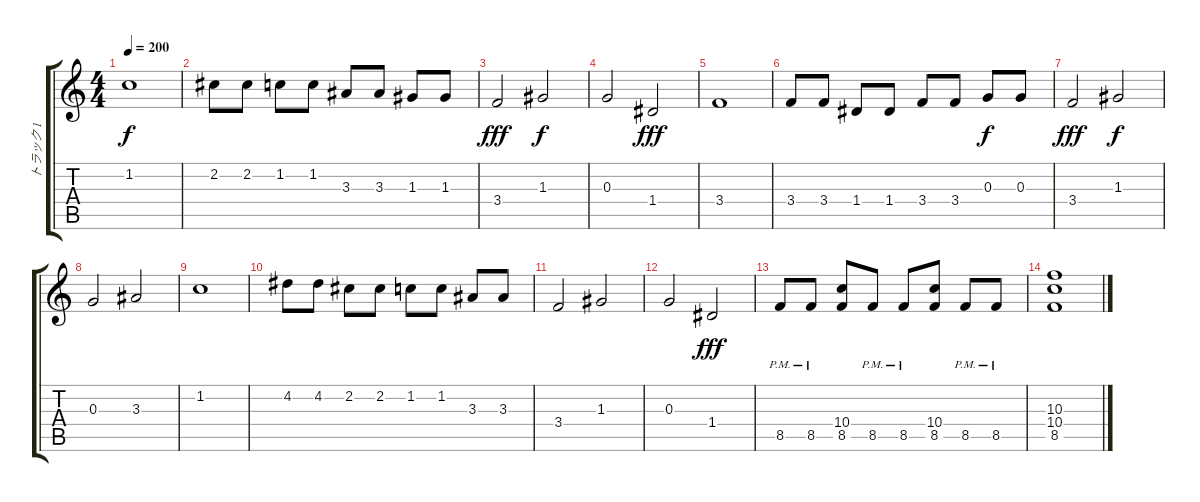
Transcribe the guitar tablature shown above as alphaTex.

\track ("トラック 1" "トラック 1") {instrument acousticguitarsteel}
\staff {score tabs}
\tuning (E4 B3 G3 D3 A2 E2) {hide}
\ts (4 4)
\tempo 200
\clef g2
\ks c
1.2.1{dy f} |
2.2.8 2.2.8 1.2.8 1.2.8 3.3.8 3.3.8 1.3.8 1.3.8 |
3.4.2{dy fff} 1.3.2{dy f} |
0.3.2 1.4.2{dy fff} |
3.4.1 |
3.4.8 3.4.8 1.4.8 1.4.8 3.4.8 3.4.8 0.3.8{dy f} 0.3.8 |
3.4.2{dy fff} 1.3.2{dy f} |
0.3.2 3.3.2 |
1.2.1 |
4.2.8 4.2.8 2.2.8 2.2.8 1.2.8 1.2.8 3.3.8 3.3.8 |
3.4.2 1.3.2 |
0.3.2 1.4.2{dy fff} |
8.5{pm}.8 8.5{pm}.8 (10.4 8.5).8 8.5{pm}.8 8.5{pm}.8 (10.4 8.5).8 8.5{pm}.8 8.5{pm}.8 |
(10.3 10.4 8.5).1
